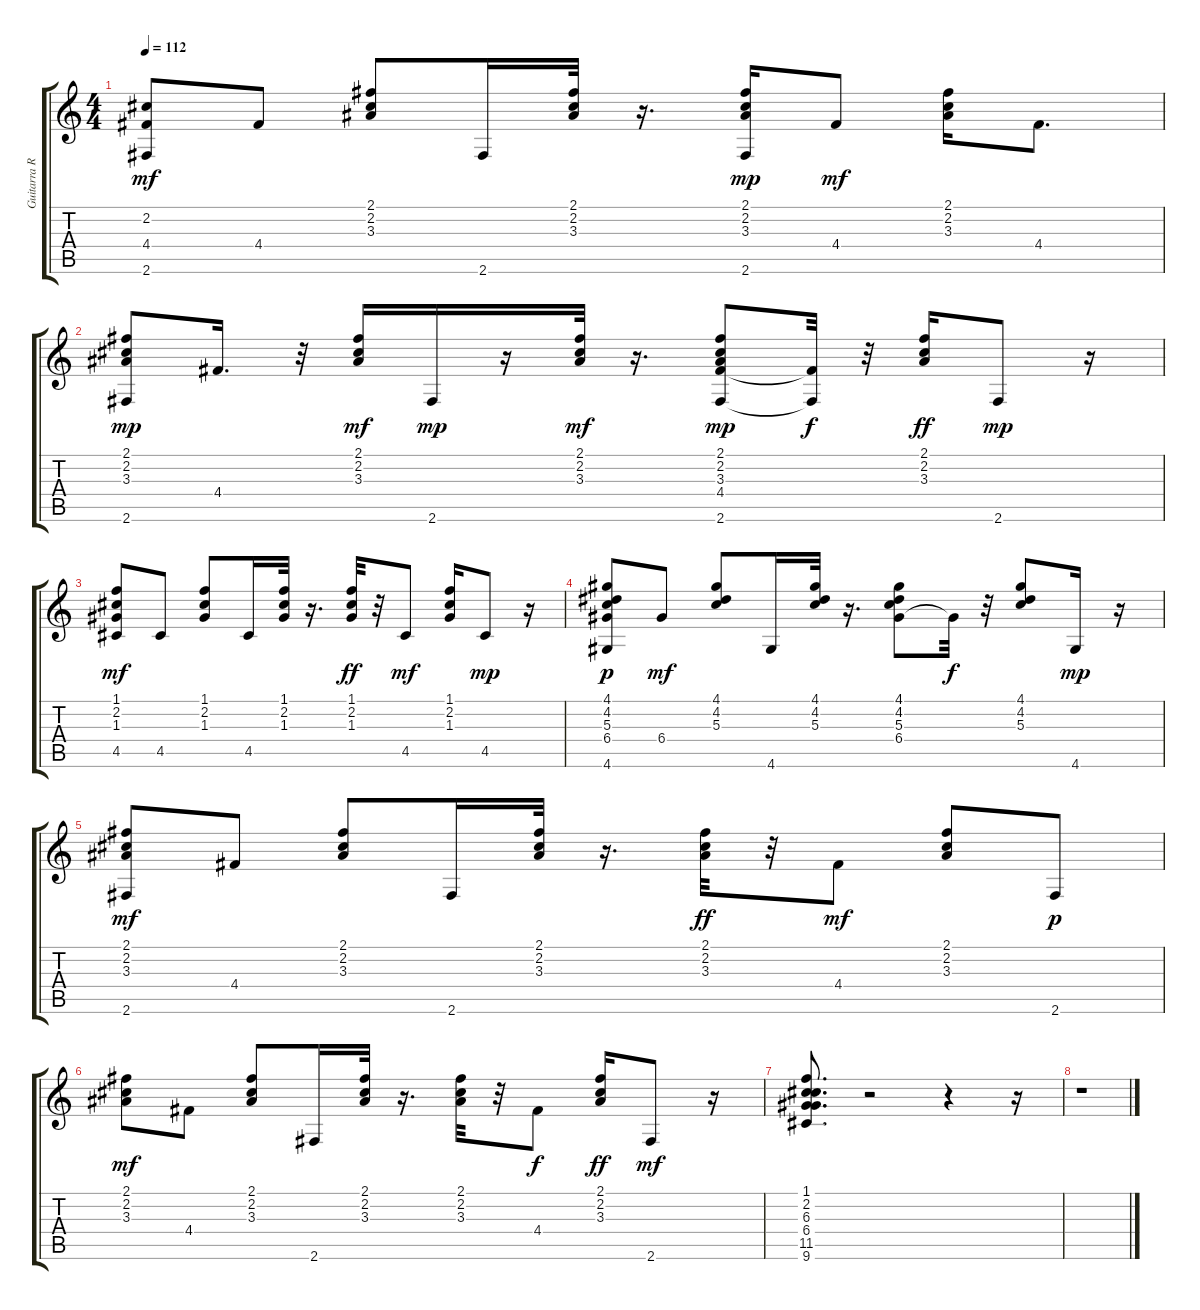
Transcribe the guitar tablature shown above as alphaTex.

\track ("Guitarra Ritmica" "Guitarra R") {instrument acousticguitarsteel}
\staff {score tabs}
\tuning (E4 B3 G3 D3 A2 E2) {hide}
\ts (4 4)
\tempo 112
\clef g2
\ks c
(2.2 4.4 2.6).8{dy mf} 4.4.8 (2.1 2.2 3.3).8 2.6.16 (2.1 2.2 3.3).32 r.16{d} (2.1 2.2 3.3 2.6).16{dy mp} 4.4.8{dy mf} (2.1 2.2 3.3).16 4.4.8{d} |
(2.1 2.2 3.3 2.6).8{dy mp} 4.4.16{d} r.32 (2.1 2.2 3.3).16{dy mf} 2.6.16{dy mp} r.16 (2.1 2.2 3.3).32{dy mf} r.16{d} (2.1 2.2 3.3 4.4 2.6).8{dy mp} (4.4{t} 2.6{t}).32{dy f} r.32 (2.1 2.2 3.3).16{dy ff} 2.6.8{dy mp} r.16 |
(1.1 2.2 1.3 4.5).8{dy mf} 4.5.8 (1.1 2.2 1.3).8 4.5.16 (1.1 2.2 1.3).32 r.16{d} (1.1 2.2 1.3).32{dy ff} r.32 4.5.8{dy mf} (1.1 2.2 1.3).16 4.5.8{dy mp} r.16 |
(4.1 4.2 5.3 6.4 4.6).8{dy p} 6.4.8{dy mf} (4.1 4.2 5.3).8 4.6.16 (4.1 4.2 5.3).32 r.16{d} (4.1 4.2 5.3 6.4).8 6.4{t}.32{dy f} r.32 (4.1 4.2 5.3).8 4.6.16{dy mp} r.16 |
(2.1 2.2 3.3 2.6).8{dy mf} 4.4.8 (2.1 2.2 3.3).8 2.6.16 (2.1 2.2 3.3).32 r.16{d} (2.1 2.2 3.3).32{dy ff} r.32 4.4.8{dy mf} (2.1 2.2 3.3).8 2.6.8{dy p} |
(2.1 2.2 3.3).8{dy mf} 4.4.8 (2.1 2.2 3.3).8 2.6.16 (2.1 2.2 3.3).32 r.16{d} (2.1 2.2 3.3).32 r.32 4.4.8{dy f} (2.1 2.2 3.3).16{dy ff} 2.6.8{dy mf} r.16 |
(1.1 2.2 6.3 6.4 11.5 9.6).8{d} r.2 r.4 r.16 |
r.1
